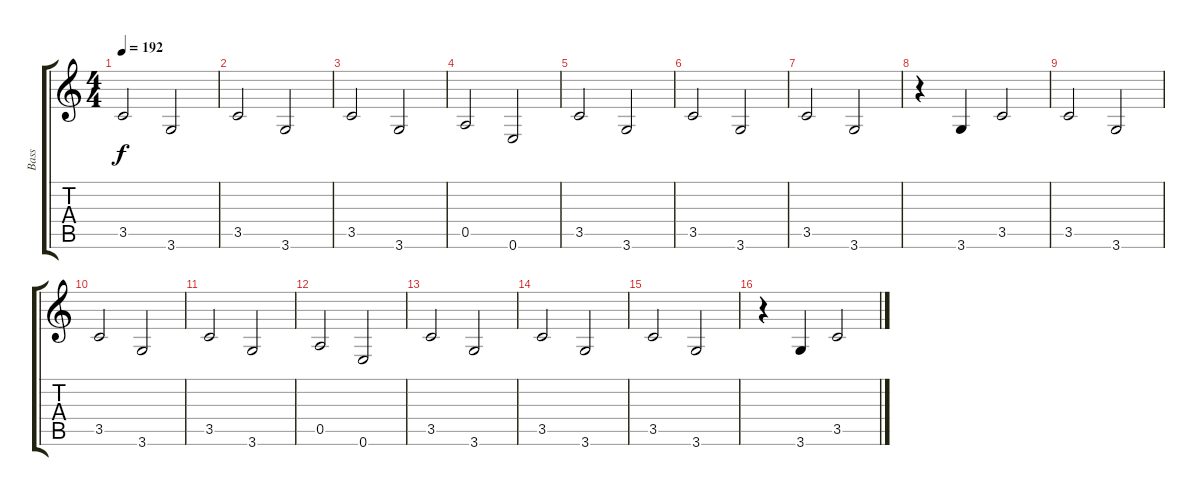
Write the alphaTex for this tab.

\track ("Bass" "Bass") {instrument acousticbass}
\staff {score tabs}
\tuning (E4 B3 G3 D3 A2 E2) {hide}
\ts (4 4)
\tempo 192
\clef g2
\ks c
3.5.2{dy f} 3.6.2 |
3.5.2 3.6.2 |
3.5.2 3.6.2 |
0.5.2 0.6.2 |
3.5.2 3.6.2 |
3.5.2 3.6.2 |
3.5.2 3.6.2 |
r.4 3.6.4 3.5.2 |
3.5.2 3.6.2 |
3.5.2 3.6.2 |
3.5.2 3.6.2 |
0.5.2 0.6.2 |
3.5.2 3.6.2 |
3.5.2 3.6.2 |
3.5.2 3.6.2 |
r.4 3.6.4 3.5.2
